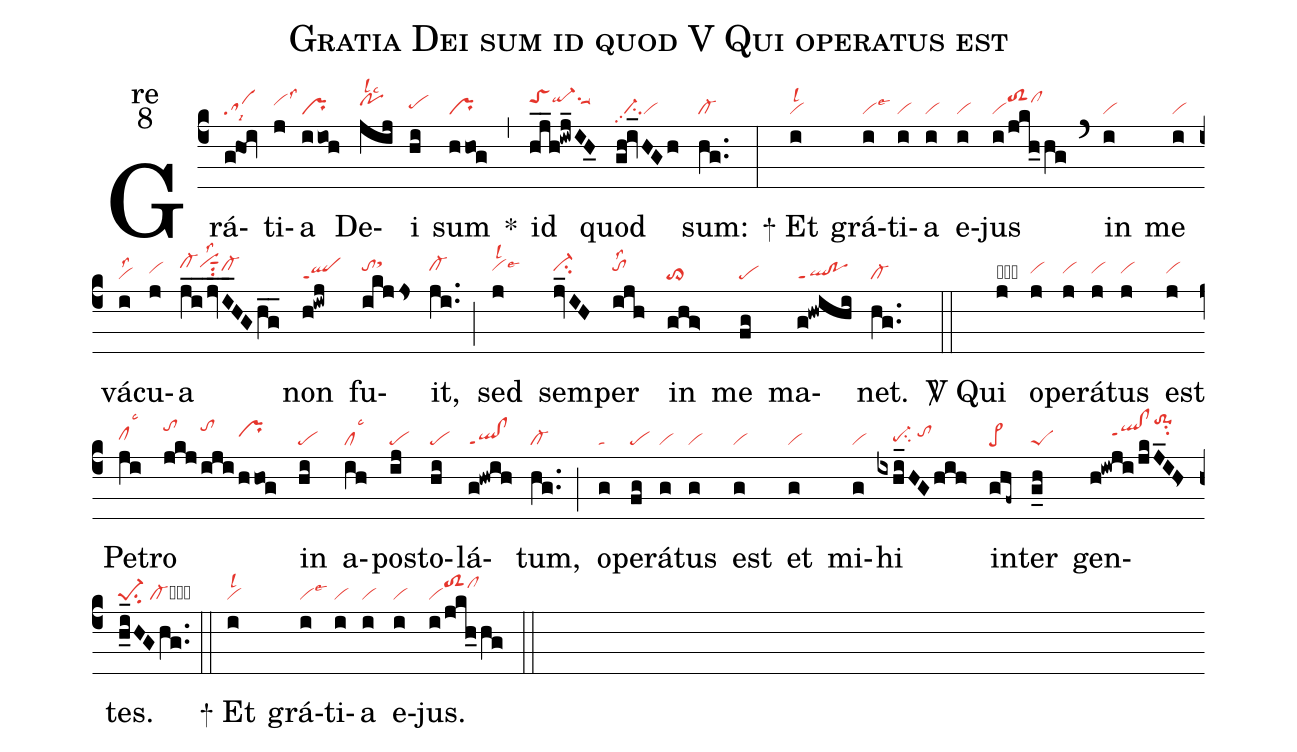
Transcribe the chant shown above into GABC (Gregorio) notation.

name:Gratia Dei sum id quod V Qui operatus est;
office-part:re;
mode:8;
nabc-lines:1;
%%
(c4) Grá(g@hoi|salsi8)ti(j|vihilss3)a(iioh|pr) De(jij|pohilsl2lsc2)i(hi|pehh) sum(hhog|pr) *(,) id(hj__h!iwj_IH_0|toShjqi-hjsu1suu1) quod(gh!iv_HGh|//ci-pp2vi) sum:(hg..|cl-) (:)

<sp>+</sp> Et(i|vilsl2) grá(i|vilse3)ti(i|vi)a(i|vi) e(i|vi)jus(i/jkh_hg|vitoS2hjclhj) (`) in(i|vi) me(i|vi) vá(i|vilss2)cu(j|vihh)a(ji__jvI__HGhg__|cl-hjvihjsut1su2lss2cl-hi) non(h!iwj|qlppt1) fu(ikjjs|tohisthk)it,(ji..|cl-hi) (;) sed(j|vihilsl2lse6) sem(jv_IH|ci-hi)per(ijh|tohilss2) in(ghg>|to>) me(fg|pe) ma(g!hwihi|ql!poppt1)net.(hg..|cl-) (::)

<sp>V/</sp> Qui(j|obhhvihh) o(j|vihh)pe(j|vihh)rá(j|vihh)tus(j|vihh) est(j|vihh) Pe(ji|clhhlsc3)tro(jkj|tohk|iji|tohk|hhog|prhi) in(hi|pe) a(ih|cllsc3)pos(ij|pe)to(hi|pe)lá(g!hwih|ql!clppt1)tum,(hg..|cl-) (;) o(g|ta)pe(fg|pe)rá(g|vi)tus(g|vi) est(g|vi) et(g|vi) mi(g|vi)hi(ixhi_HGhih|////pe-hgsu2/tohi) in(ghf~|pe>)ter(g_h|peS) gen(h!iwji/jkJ_IH>|/////qlhi!clhippt1to-1hmsu2)tes.(h_i_HGhg..|pe-1su2/cl-cb) (::)

<sp>+</sp> Et(i|vilsl2) grá(i|vilse3)ti(i|vi)a(i|vi) e(i|vi)jus.(i/jkh_hg|vitoS2hjclhj) (::)
